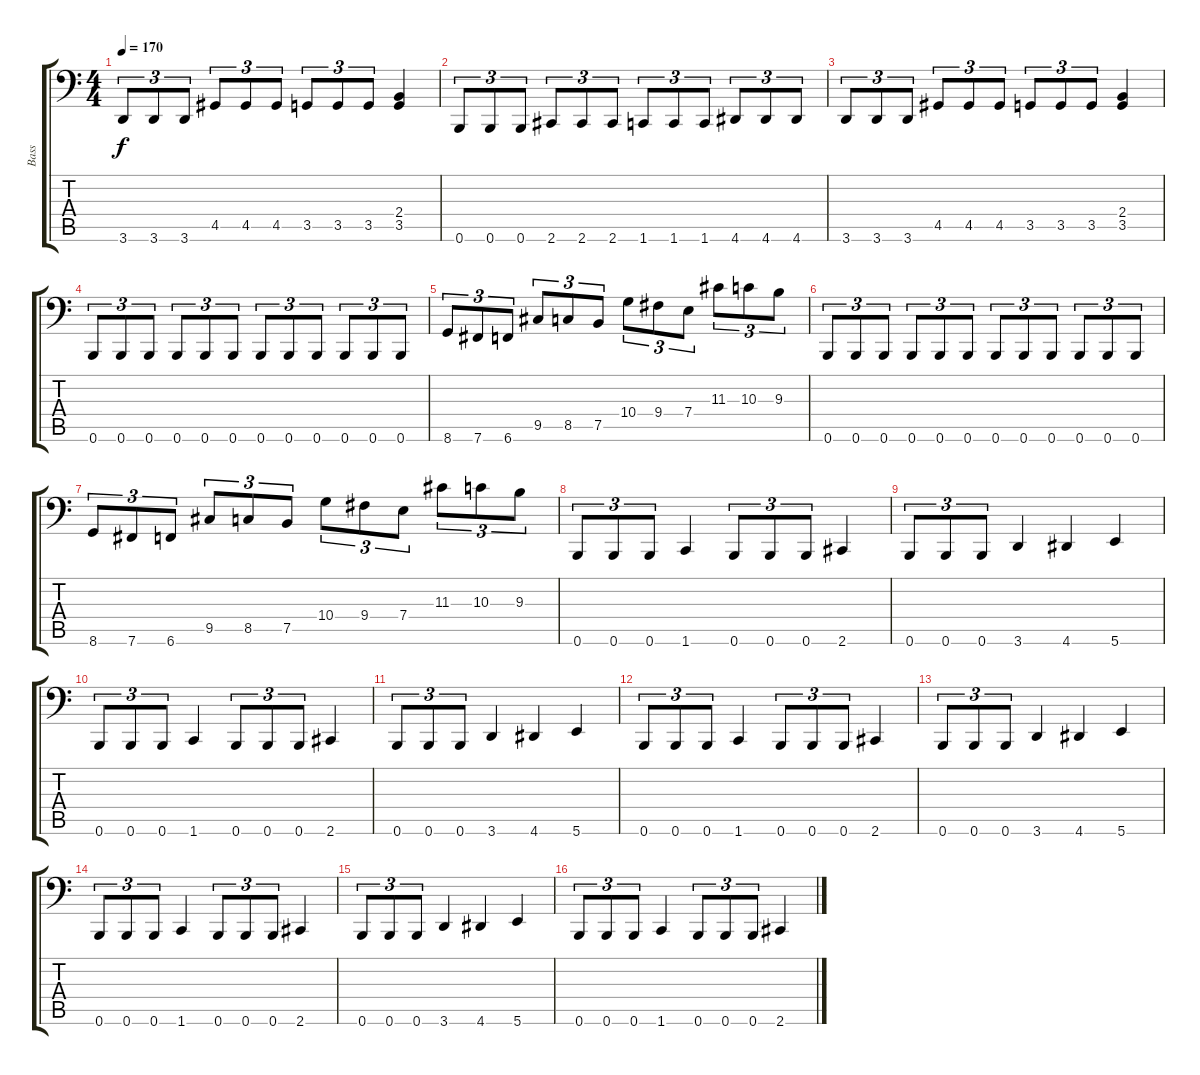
\track ("Bass" "Bass") {instrument electricbassfinger}
\staff {score tabs}
\tuning (C3 G2 D2 A1 E1 B0) {hide}
\ts (4 4)
\tempo 170
\clef f4
\ks c
3.6.8{tu (3 2) dy f} 3.6.8{tu (3 2)} 3.6.8{tu (3 2)} 4.5.8{tu (3 2)} 4.5.8{tu (3 2)} 4.5.8{tu (3 2)} 3.5.8{tu (3 2)} 3.5.8{tu (3 2)} 3.5.8{tu (3 2)} (2.4 3.5).4{instrument slapbass1} |
0.6.8{tu (3 2) instrument electricbassfinger} 0.6.8{tu (3 2)} 0.6.8{tu (3 2)} 2.6.8{tu (3 2)} 2.6.8{tu (3 2)} 2.6.8{tu (3 2)} 1.6.8{tu (3 2)} 1.6.8{tu (3 2)} 1.6.8{tu (3 2)} 4.6.8{tu (3 2)} 4.6.8{tu (3 2)} 4.6.8{tu (3 2)} |
3.6.8{tu (3 2)} 3.6.8{tu (3 2)} 3.6.8{tu (3 2)} 4.5.8{tu (3 2)} 4.5.8{tu (3 2)} 4.5.8{tu (3 2)} 3.5.8{tu (3 2)} 3.5.8{tu (3 2)} 3.5.8{tu (3 2)} (2.4 3.5).4{instrument slapbass1} |
0.6.8{tu (3 2) instrument electricbassfinger} 0.6.8{tu (3 2)} 0.6.8{tu (3 2)} 0.6.8{tu (3 2)} 0.6.8{tu (3 2)} 0.6.8{tu (3 2)} 0.6.8{tu (3 2)} 0.6.8{tu (3 2)} 0.6.8{tu (3 2)} 0.6.8{tu (3 2)} 0.6.8{tu (3 2)} 0.6.8{tu (3 2)} |
8.6.8{tu (3 2)} 7.6.8{tu (3 2)} 6.6.8{tu (3 2)} 9.5.8{tu (3 2)} 8.5.8{tu (3 2)} 7.5.8{tu (3 2)} 10.4.8{tu (3 2)} 9.4.8{tu (3 2)} 7.4.8{tu (3 2)} 11.3.8{tu (3 2)} 10.3.8{tu (3 2)} 9.3.8{tu (3 2)} |
0.6.8{tu (3 2)} 0.6.8{tu (3 2)} 0.6.8{tu (3 2)} 0.6.8{tu (3 2)} 0.6.8{tu (3 2)} 0.6.8{tu (3 2)} 0.6.8{tu (3 2)} 0.6.8{tu (3 2)} 0.6.8{tu (3 2)} 0.6.8{tu (3 2)} 0.6.8{tu (3 2)} 0.6.8{tu (3 2)} |
8.6.8{tu (3 2)} 7.6.8{tu (3 2)} 6.6.8{tu (3 2)} 9.5.8{tu (3 2)} 8.5.8{tu (3 2)} 7.5.8{tu (3 2)} 10.4.8{tu (3 2)} 9.4.8{tu (3 2)} 7.4.8{tu (3 2)} 11.3.8{tu (3 2)} 10.3.8{tu (3 2)} 9.3.8{tu (3 2)} |
0.6.8{tu (3 2)} 0.6.8{tu (3 2)} 0.6.8{tu (3 2)} 1.6.4 0.6.8{tu (3 2)} 0.6.8{tu (3 2)} 0.6.8{tu (3 2)} 2.6.4 |
0.6.8{tu (3 2)} 0.6.8{tu (3 2)} 0.6.8{tu (3 2)} 3.6.4 4.6.4 5.6.4 |
0.6.8{tu (3 2)} 0.6.8{tu (3 2)} 0.6.8{tu (3 2)} 1.6.4 0.6.8{tu (3 2)} 0.6.8{tu (3 2)} 0.6.8{tu (3 2)} 2.6.4 |
0.6.8{tu (3 2)} 0.6.8{tu (3 2)} 0.6.8{tu (3 2)} 3.6.4 4.6.4 5.6.4 |
0.6.8{tu (3 2)} 0.6.8{tu (3 2)} 0.6.8{tu (3 2)} 1.6.4 0.6.8{tu (3 2)} 0.6.8{tu (3 2)} 0.6.8{tu (3 2)} 2.6.4 |
0.6.8{tu (3 2)} 0.6.8{tu (3 2)} 0.6.8{tu (3 2)} 3.6.4 4.6.4 5.6.4 |
0.6.8{tu (3 2)} 0.6.8{tu (3 2)} 0.6.8{tu (3 2)} 1.6.4 0.6.8{tu (3 2)} 0.6.8{tu (3 2)} 0.6.8{tu (3 2)} 2.6.4 |
0.6.8{tu (3 2)} 0.6.8{tu (3 2)} 0.6.8{tu (3 2)} 3.6.4 4.6.4 5.6.4 |
0.6.8{tu (3 2)} 0.6.8{tu (3 2)} 0.6.8{tu (3 2)} 1.6.4 0.6.8{tu (3 2)} 0.6.8{tu (3 2)} 0.6.8{tu (3 2)} 2.6.4
